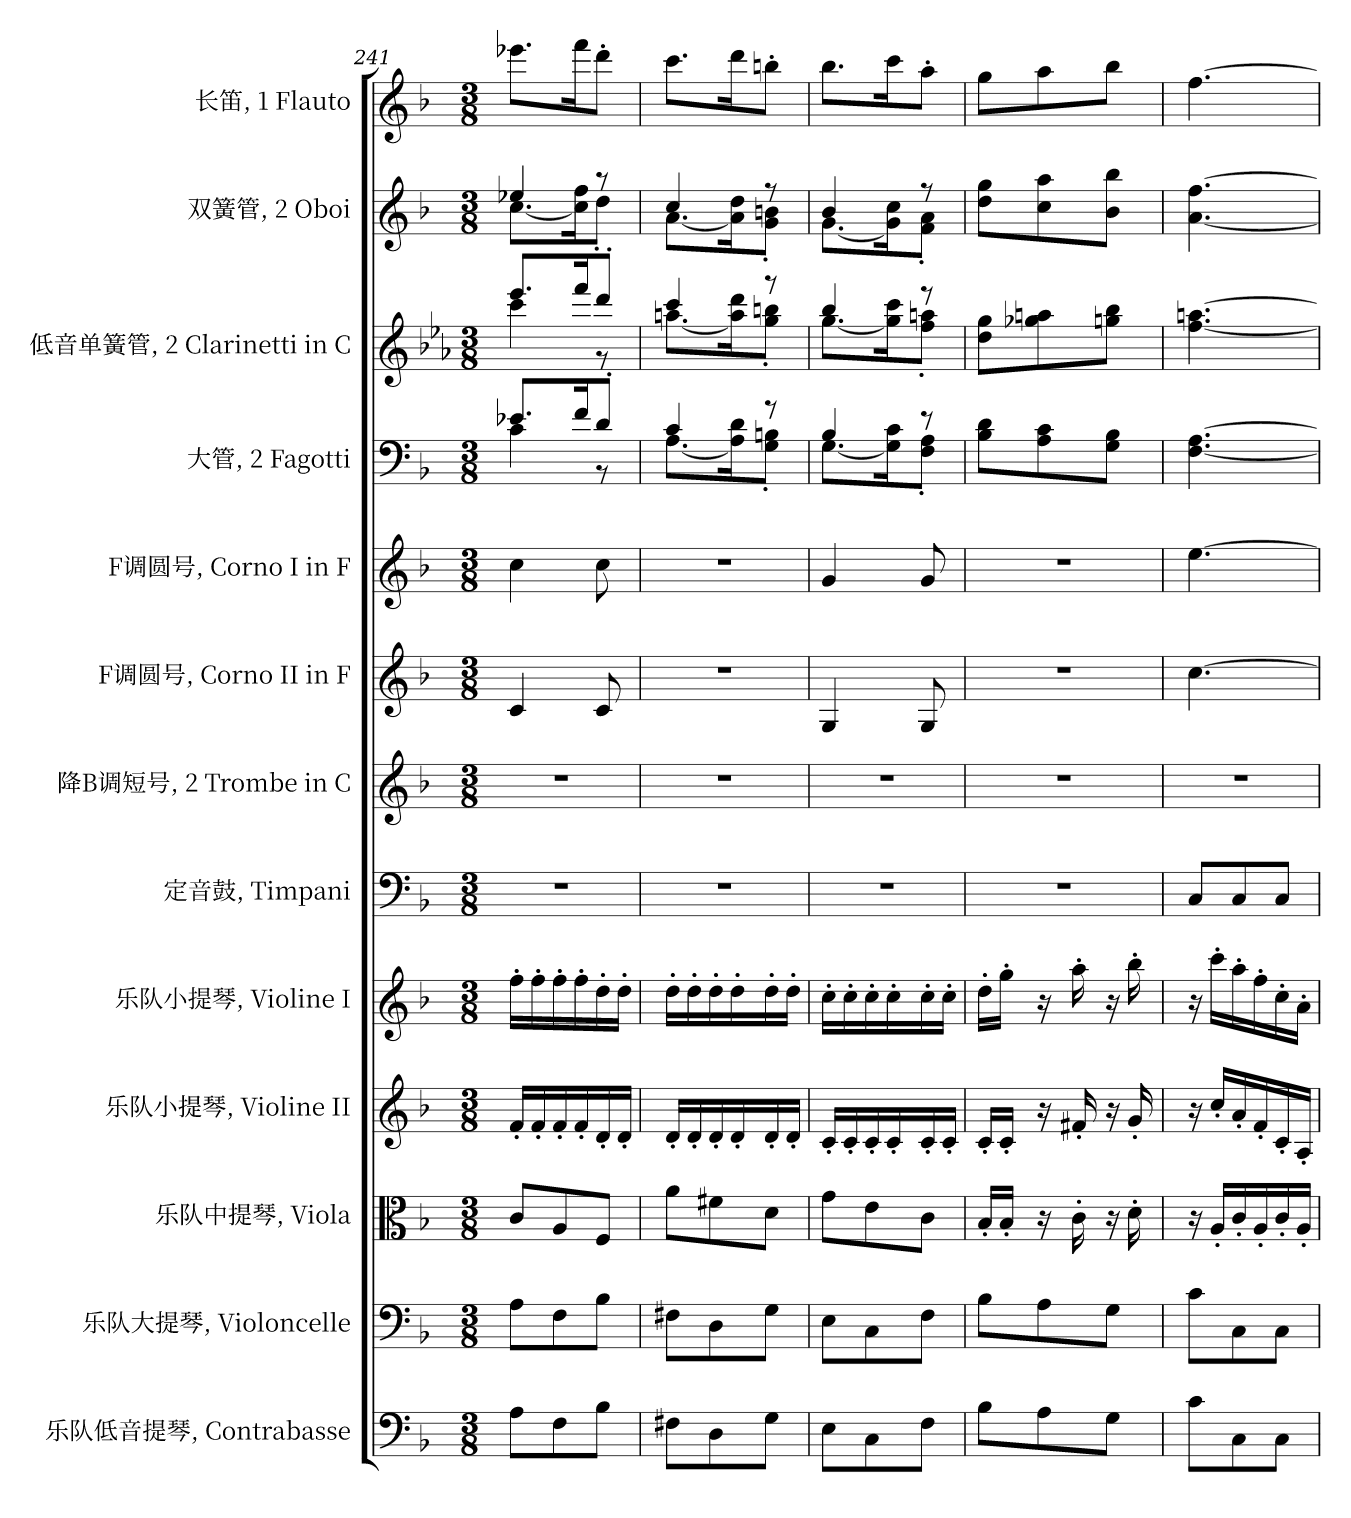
**kern	**kern	**kern	**kern	**kern	**kern	**kern	**kern	**kern	**kern	**kern	**kern	**kern
*part13	*part12	*part11	*part10	*part9	*part8	*part7	*part6	*part5	*part4	*part3	*part2	*part1
*staff13	*staff12	*staff11	*staff10	*staff9	*staff8	*staff7	*staff6	*staff5	*staff4	*staff3	*staff2	*staff1
*I"乐队低音提琴, Contrabasse	*I"乐队大提琴, Violoncelle	*I"乐队中提琴, Viola	*I"乐队小提琴, Violine II	*I"乐队小提琴, Violine I	*I"定音鼓, Timpani	*I"降B调短号, 2 Trombe in C	*I"F调圆号, Corno II in F	*I"F调圆号, Corno I in F	*I"大管, 2 Fagotti	*I"低音单簧管, 2 Clarinetti in C	*I"双簧管, 2 Oboi	*I"长笛, 1 Flauto
*I'Cbs.	*	*	*	*	*I'Timp.	*	*	*	*	*	*I'Ob.	*I'Fl.
!!LO:PB:g=z
*clefF4	*clefF4	*clefC3	*clefG2	*clefG2	*clefF4	*clefG2	*clefG2	*clefG2	*clefF4	*clefG2	*clefG2	*clefG2
*ITrd7c12	*	*	*	*	*	*ITrd1c2	*ITrd4c7	*ITrd4c7	*	*ITrd8c14	*	*
*k[b-]	*k[b-]	*k[b-]	*k[b-]	*k[b-]	*k[b-]	*k[b-e-a-]	*k[b-e-]	*k[b-e-]	*k[b-]	*k[b-e-a-]	*k[b-]	*k[b-]
*M3/8	*M3/8	*M3/8	*M3/8	*M3/8	*M3/8	*M3/8	*M3/8	*M3/8	*M3/8	*M3/8	*M3/8	*M3/8
*MM42	*MM42	*MM42	*MM42	*MM42	*MM42	*MM42	*MM42	*MM42	*MM42	*MM42	*MM42	*MM42
=241	=241	=241	=241	=241	=241	=241	=241	=241	=241	=241	=241	=241
*	*	*	*	*	*	*	*	*	*^	*^	*^	*
8AA\L	8A\L	8c/L	16f'/LL	16ff'\LL	4.r	4.r	4F/	4f\	8.e-X/L	4c\	8.ee-/L	4cc\	4ee-X/	[8.cc\L	8.eee-X\L
.	.	.	16f'/	16ff'\	.	.	.	.	.	.	.	.	.	.	.
8FF\	8F\	8A/	16f'/	16ff'\	.	.	.	.	.	.	.	.	.	.	.
.	.	.	16f'/	16ff'\	.	.	.	.	16f/K	.	16ff/K	.	.	16cc\] 16ff\K	16fff\K
8BB-\J	8B-\J	8F/J	16d'/	16dd'\	.	.	8F/	8f\	8d'/J	8r	8dd'/J	8r	8r	8dd'\J	8ddd'\J
.	.	.	16d'/JJ	16dd'\JJ	.	.	.	.	.	.	.	.	.	.	.
=242	=242	=242	=242	=242	=242	=242	=242	=242	=242	=242	=242	=242	=242	=242	=242
*	*	*	*	*	*	*	*	*	*	*	*	*	*	*	*MM42
8FF#X\L	8F#X\L	8a\L	16d'/LL	16dd'\LL	4.r	4.r	4.r	4.r	4c/	[8.A\L	4cc/	[8.an\L	4cc/	[8.a\L	8.ccc\L
.	.	.	16d'/	16dd'\	.	.	.	.	.	.	.	.	.	.	.
8DD\	8D\	8f#X\	16d'/	16dd'\	.	.	.	.	.	.	.	.	.	.	.
.	.	.	16d'/	16dd'\	.	.	.	.	.	16A\] 16d\K	.	16a\] 16dd\K	.	16a\] 16dd\K	16ddd\K
8GG\J	8G\J	8d\J	16d'/	16dd'\	.	.	.	.	8r	8G\' 8Bn\'J	8r	8g\' 8bn\'J	8r	8g\' 8bn\'J	8bbn'\J
.	.	.	16d'/JJ	16dd'\JJ	.	.	.	.	.	.	.	.	.	.	.
=243	=243	=243	=243	=243	=243	=243	=243	=243	=243	=243	=243	=243	=243	=243	=243
*	*	*	*	*	*	*	*	*	*	*	*	*	*	*	*MM42
8EE\L	8E\L	8g\L	16c'/LL	16cc'\LL	4.r	4.r	4C/	4c/	4B-/	[8.G\L	4b-/	[8.g\L	4b-/	[8.g\L	8.bb-\L
.	.	.	16c'/	16cc'\	.	.	.	.	.	.	.	.	.	.	.
8CC\	8C\	8e\	16c'/	16cc'\	.	.	.	.	.	.	.	.	.	.	.
.	.	.	16c'/	16cc'\	.	.	.	.	.	16G\] 16c\K	.	16g\] 16cc\K	.	16g\] 16cc\K	16ccc\K
8FF\J	8F\J	8c\J	16c'/	16cc'\	.	.	8C/	8c/	8r	8F\' 8A\'J	8r	8f\' 8an\'J	8r	8f\' 8a\'J	8aa'\J
.	.	.	16c'/JJ	16cc'\JJ	.	.	.	.	.	.	.	.	.	.	.
*	*	*	*	*	*	*	*	*	*v	*v	*	*	*v	*v	*
*	*	*	*	*	*	*	*	*	*	*v	*v	*	*
=244	=244	=244	=244	=244	=244	=244	=244	=244	=244	=244	=244	=244
*	*	*	*	*	*	*	*	*	*	*	*	*MM42
8BB-\L	8B-\L	16B-'/LL	16c'/LL	16dd'\LL	4.r	4.r	4.r	4.r	8B-\ 8d\L	8d\ 8g\L	8dd\ 8gg\L	8gg\L
.	.	16B-'/JJ	16c'/JJ	16gg'\JJ	.	.	.	.	.	.	.	.
*	*	*	*	*	*	*	*	*	*	*	*	*MM46
8AA\	8A\	16r	16r	16r	.	.	.	.	8A\ 8c\	8g-X\ 8an\	8cc\ 8aa\	8aa\
.	.	16c'\	16f#X'/	16aa'\	.	.	.	.	.	.	.	.
8GG\J	8G\J	16r	16r	16r	.	.	.	.	8G\ 8B-\J	8gn\ 8b-\J	8b-\ 8bb-\J	8bb-\J
.	.	16d'\	16g'/	16bb-'\	.	.	.	.	.	.	.	.
!!LO:PB:g=z
=245	=245	=245	=245	=245	=245	=245	=245	=245	=245	=245	=245	=245
*	*	*	*	*	*	*	*	*	*	*	*	*MM41
8C\L	8c\L	16r	16r	16r	8C/L	4.r	[4.f\	[4.a\	[4.F\ [4.A\	[4.f\ [4.an\	[4.a\ [4.ff\	[4.ff\
.	.	16A'/LL	16cc'/LL	16ccc'\LL	.	.	.	.	.	.	.	.
8CC\	8C\	16c'/	16a'/	16aa'\	8C/	.	.	.	.	.	.	.
.	.	16A'/	16f'/	16ff'\	.	.	.	.	.	.	.	.
8CC\J	8C\J	16c'/	16c'/	16cc'\	8C/J	.	.	.	.	.	.	.
.	.	16A'/JJ	16A'/JJ	16a'\JJ	.	.	.	.	.	.	.	.
=	=	=	=	=	=	=	=	=	=	=	=	=
*-	*-	*-	*-	*-	*-	*-	*-	*-	*-	*-	*-	*-
